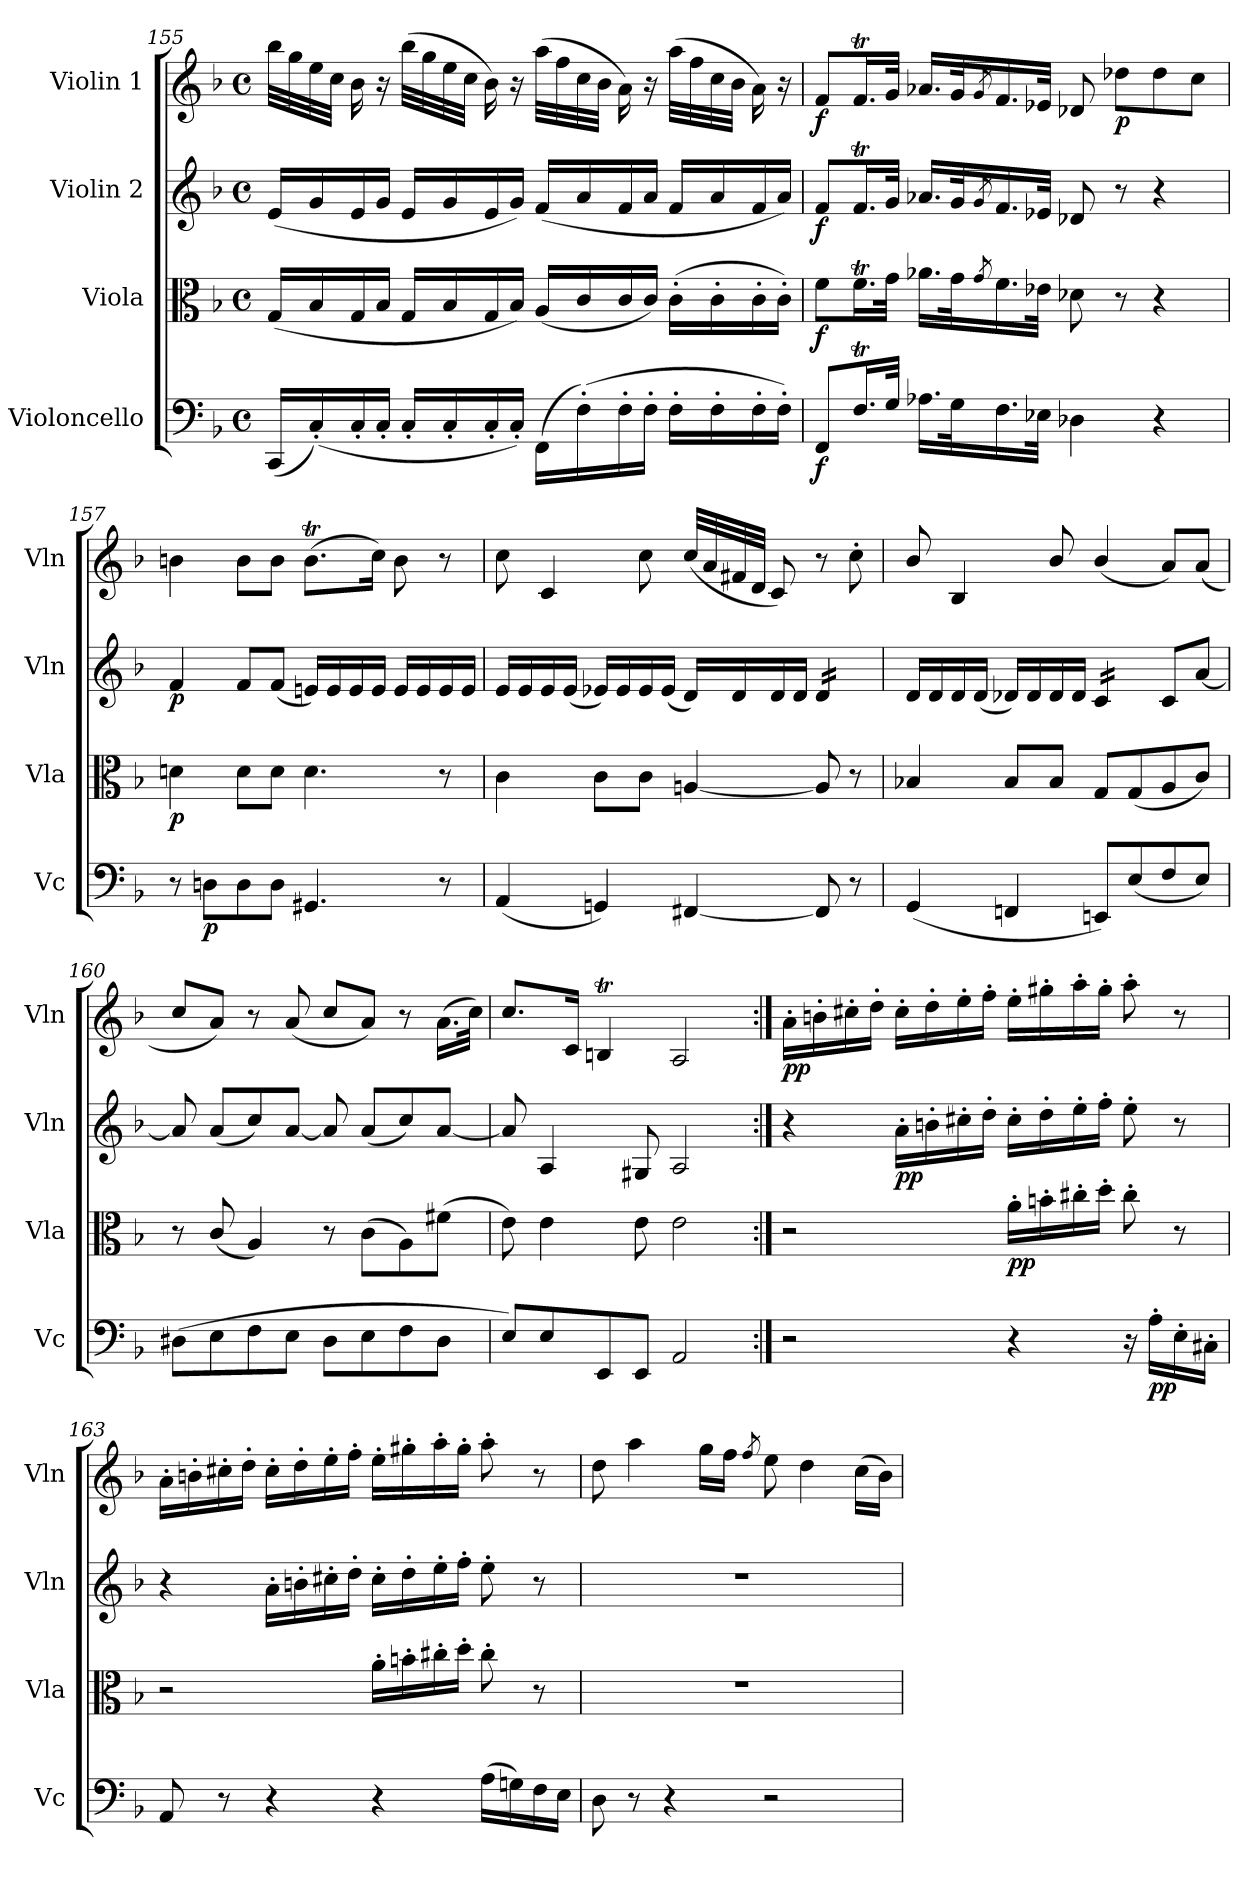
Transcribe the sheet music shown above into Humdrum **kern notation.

**kern	**dynam	**kern	**dynam	**kern	**dynam	**kern	**dynam
*part4	*part4	*part3	*part3	*part2	*part2	*part1	*part1
*staff4	*staff4	*staff3	*staff3	*staff2	*staff2	*staff1	*staff1
*I"Violoncello	*	*I"Viola	*	*I"Violin 2	*	*I"Violin 1	*
*I'Vc	*	*I'Vla	*	*I'Vln	*	*I'Vln	*
*clefF4	*	*clefC3	*	*clefG2	*	*clefG2	*
*k[b-]	*	*k[b-]	*	*k[b-]	*	*k[b-]	*
*M4/4	*	*M4/4	*	*M4/4	*	*M4/4	*
*met(c)	*	*met(c)	*	*met(c)	*	*met(c)	*
=155	=155	=155	=155	=155	=155	=155	=155
(<16CC/LL	.	(<16G/LL	.	(<16e/LL	.	32bb-\LLL	.
.	.	.	.	.	.	32gg\	.
(<16C'/)	.	16B-/	.	16g/	.	32ee\	.
.	.	.	.	.	.	32cc\JJJ	.
16C'/	.	16G/	.	16e/	.	16b-\	.
16C'/JJ	.	16B-/JJ	.	16g/JJ	.	16r	.
16C'/LL	.	16G/LL	.	16e/LL	.	(>32bb-\LLL	.
.	.	.	.	.	.	32gg\	.
16C'/	.	16B-/	.	16g/	.	32ee\	.
.	.	.	.	.	.	32cc\JJJ	.
16C'/	.	16G/	.	16e/	.	16b-\)	.
16C'/JJ)	.	16B-/JJ)	.	16g/JJ)	.	16r	.
(>16FF\LL	.	(<16A/LL	.	(<16f/LL	.	(>32aa\LLL	.
.	.	.	.	.	.	32ff\	.
(>16F'\)	.	16c/	.	16a/	.	32cc\	.
.	.	.	.	.	.	32b-\JJJ	.
16F'\	.	16c/	.	16f/	.	16a\)	.
16F'\JJ	.	16c/JJ)	.	16a/JJ	.	16r	.
16F'\LL	.	(>16c'\LL	.	16f/LL	.	(>32aa\LLL	.
.	.	.	.	.	.	32ff\	.
16F'\	.	16c'\	.	16a/	.	32cc\	.
.	.	.	.	.	.	32b-\JJJ	.
16F'\	.	16c'\	.	16f/	.	16a\)	.
16F'\JJ)	.	16c'\JJ)	.	16a/JJ)	.	16r	.
=156	=156	=156	=156	=156	=156	=156	=156
!	!LO:DY:b	!	!LO:DY:b	!	!LO:DY:b	!	!LO:DY:b
8FF/L	f	8f\L	f	8f/L	f	8f/L	f
16.FT/L	.	16.fT\L	.	16.fT/L	.	16.fT/L	.
32G/JJk	.	32g\JJk	.	32g/JJk	.	32g/JJk	.
16.A-X\LL	.	16.a-X\LL	.	16.a-X/LL	.	16.a-X/LL	.
32G\K	.	32g\K	.	32g/K	.	32g/K	.
.	.	8qg/	.	8qg/	.	8qg/	.
16.F\	.	16.f\	.	16.f/	.	16.f/	.
32E-X\JJk	.	32e-X\JJk	.	32e-X/JJk	.	32e-X/JJk	.
4D-X\	.	8d-X\	.	8d-X/	.	8d-X/	.
!	!	!	!	!	!	!	!LO:DY:b
.	.	8r	.	8r	.	8dd-i\L	p
4r	.	4r	.	4r	.	8dd-\	.
.	.	.	.	.	.	8cc\J	.
!!LO:PB:g=z
=157	=157	=157	=157	=157	=157	=157	=157
!	!	!	!LO:DY:b	!	!LO:DY:b	!	!
8r	.	4dn\	p	4f/	p	4bn\	.
!	!LO:DY:b	!	!	!	!	!	!
8Dn\L	p	.	.	.	.	.	.
8D\	.	8d\L	.	8f/L	.	8b\L	.
8D\J	.	8d\J	.	(<8f/J	.	8b\J	.
4.GG#X/	.	4.d\	.	16en/LL)	.	(>8.bt\L	.
.	.	.	.	16e/	.	.	.
.	.	.	.	16e/	.	.	.
.	.	.	.	16e/JJ	.	16cc\Jk)	.
.	.	.	.	16e/LL	.	8b\	.
.	.	.	.	16e/	.	.	.
8r	.	8r	.	16e/	.	8r	.
.	.	.	.	16e/JJ	.	.	.
=158	=158	=158	=158	=158	=158	=158	=158
(<4AA/	.	4c\	.	16e/LL	.	8cc\	.
.	.	.	.	16e/	.	.	.
.	.	.	.	16e/	.	4c/	.
.	.	.	.	(<16e/JJ	.	.	.
4GGn/)	.	8c\L	.	16e-X/LL)	.	.	.
.	.	.	.	16e-/	.	.	.
.	.	8c\J	.	16e-/	.	8cc\	.
.	.	.	.	(<16e-/JJ	.	.	.
[4FF#X/	.	[4An/	.	16d/LL)	.	(<32cc/LLL	.
.	.	.	.	.	.	32a/	.
.	.	.	.	16d/	.	32f#X/	.
.	.	.	.	.	.	32d/JJJ	.
.	.	.	.	16d/	.	8c/)	.
.	.	.	.	16d/JJ	.	.	.
*	*	*	*	*tremolo	*	*	*
8FF#/]	.	8A/]	.	16d/LL	.	8r	.
.	.	.	.	16d/	.	.	.
8r	.	8r	.	16d/	.	8cc'\	.
.	.	.	.	16d/JJ	.	.	.
*	*	*	*	*Xtremolo	*	*	*
=159	=159	=159	=159	=159	=159	=159	=159
(<4GG/	.	4B-X/	.	16d/LL	.	8b-/	.
.	.	.	.	16d/	.	.	.
.	.	.	.	16d/	.	4B-/	.
.	.	.	.	(<16d/JJ	.	.	.
4FFn/	.	8B-/L	.	16d-X/LL)	.	.	.
.	.	.	.	16d-/	.	.	.
.	.	8B-/J	.	16d-/	.	8b-/	.
.	.	.	.	16d-/JJ	.	.	.
*	*	*	*	*tremolo	*	*	*
8EEn/L)	.	8G/L	.	16c/LL	.	(<4b-/	.
.	.	.	.	16c/	.	.	.
(<8E/	.	(<8G/	.	16c/	.	.	.
.	.	.	.	16c/JJ	.	.	.
*	*	*	*	*Xtremolo	*	*	*
8F/	.	8A/	.	8c/L	.	8a/L)	.
8E/J)	.	8c/J)	.	[8a/J	.	(<8a/J	.
=160	=160	=160	=160	=160	=160	=160	=160
(>8D#X\L	.	8r	.	8a/]	.	8cc/L	.
8E\	.	(<8c/	.	(<8a/L	.	8a/J)	.
8F\	.	4A/)	.	8cc/)	.	8r	.
8E\J	.	.	.	[8a/J	.	(<8a/	.
8D#\L	.	8r	.	8a/]	.	8cc/L	.
8E\	.	(>8c\L	.	(<8a/L	.	8a/J)	.
8F\	.	8A\)	.	8cc/)	.	8r	.
!	!LO:DY:b	!	!LO:DY:b	!	!LO:DY:b	!	!LO:DY:b
8D#\J	other-dynamics	(>8f#X\J	other-dynamics	[8a/J	other-dynamics	(>16.a\LL	other-dynamics
.	.	.	.	.	.	32cc\JJk)	.
=161	=161	=161	=161	=161	=161	=161	=161
8E/L)	.	8e\)	.	8a/]	.	8.cc/L	.
8E/	.	4e\	.	4A/	.	.	.
.	.	.	.	.	.	16c/Jk	.
8EE/	.	.	.	.	.	4Bnt/	.
8EE/J	.	8e\	.	8G#i/	.	.	.
2AA/	.	2e\	.	2A/	.	2A/	.
!!LO:LB:g=z
=162:|!	=162:|!	=162:|!	=162:|!	=162:|!	=162:|!	=162:|!	=162:|!
!	!	!	!	!	!	!	!LO:DY:b
2r	.	2r	.	4r	.	16a'\LL	pp
.	.	.	.	.	.	16bn'\	.
.	.	.	.	.	.	16cc#X'\	.
.	.	.	.	.	.	16dd'\JJ	.
!	!	!	!	!	!LO:DY:b	!	!
.	.	.	.	16a'\LL	pp	16cc#'\LL	.
.	.	.	.	16bn'\	.	16dd'\	.
.	.	.	.	16cc#X'\	.	16ee'\	.
.	.	.	.	16dd'\JJ	.	16ff'\JJ	.
!	!	!	!LO:DY:b	!	!	!	!
4r	.	16a'\LL	pp	16cc#'\LL	.	16ee'\LL	.
.	.	16bn'\	.	16dd'\	.	16gg#X'\	.
.	.	16cc#X'\	.	16ee'\	.	16aa'\	.
.	.	16dd'\JJ	.	16ff'\JJ	.	16gg#'\JJ	.
16r	.	8cc#'\	.	8ee'\	.	8aa'\	.
!	!LO:DY:b	!	!	!	!	!	!
16A'\LL	pp	.	.	.	.	.	.
16E'\	.	8r	.	8r	.	8r	.
16C#X'\JJ	.	.	.	.	.	.	.
=163	=163	=163	=163	=163	=163	=163	=163
8AA/	.	2r	.	4r	.	16a'\LL	.
.	.	.	.	.	.	16bn'\	.
8r	.	.	.	.	.	16cc#X'\	.
.	.	.	.	.	.	16dd'\JJ	.
4r	.	.	.	16a'\LL	.	16cc#'\LL	.
.	.	.	.	16bn'\	.	16dd'\	.
.	.	.	.	16cc#X'\	.	16ee'\	.
.	.	.	.	16dd'\JJ	.	16ff'\JJ	.
4r	.	16a'\LL	.	16cc#'\LL	.	16ee'\LL	.
.	.	16bn'\	.	16dd'\	.	16gg#X'\	.
.	.	16cc#X'\	.	16ee'\	.	16aa'\	.
.	.	16dd'\JJ	.	16ff'\JJ	.	16gg#'\JJ	.
(>16A\LL	.	8cc#'\	.	8ee'\	.	8aa'\	.
16Gn\)	.	.	.	.	.	.	.
16F\	.	8r	.	8r	.	8r	.
16E\JJ	.	.	.	.	.	.	.
=164	=164	=164	=164	=164	=164	=164	=164
!	!	!	!	!	!	!	!LO:DY:b
8D\	.	1r	.	1r	.	8dd\	other-dynamics
8r	.	.	.	.	.	4aa\	.
4r	.	.	.	.	.	.	.
.	.	.	.	.	.	16gg\LL	.
.	.	.	.	.	.	16ff\JJ	.
.	.	.	.	.	.	8qff/	.
2r	.	.	.	.	.	8ee\	.
.	.	.	.	.	.	4dd\	.
.	.	.	.	.	.	(>16cc\LL	.
.	.	.	.	.	.	16b-\JJ)	.
=	=	=	=	=	=	=	=
*-	*-	*-	*-	*-	*-	*-	*-
